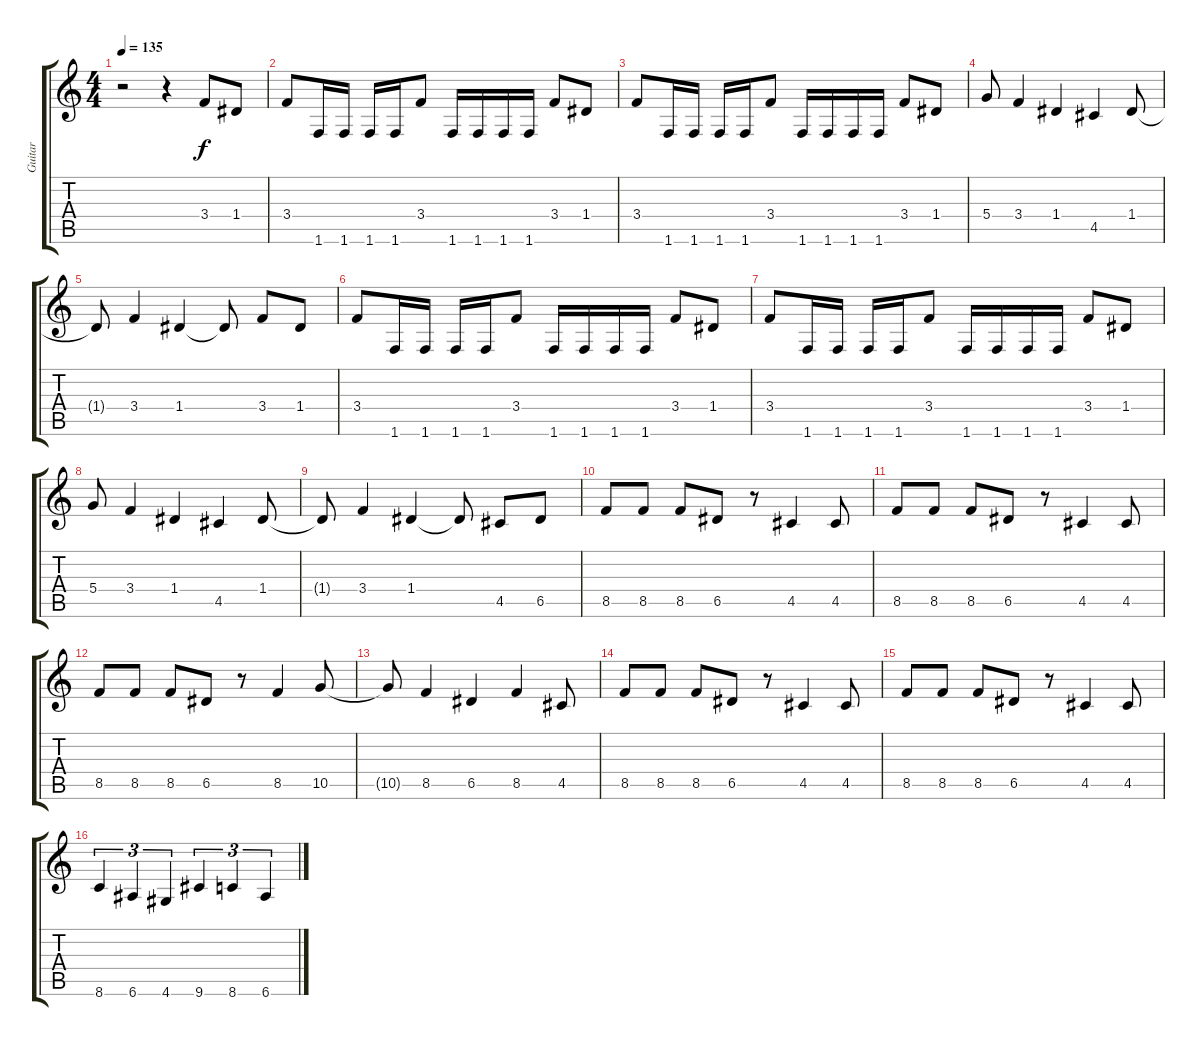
\track ("Guitar" "Guitar") {instrument distortionguitar}
\staff {score tabs}
\tuning (E4 B3 G3 D3 A2 E2) {hide}
\ts (4 4)
\tempo 135
\clef g2
\ks c
r.2{dy f instrument distortionguitar} r.4 3.4.8 1.4.8 |
3.4.8 1.6.16 1.6.16 1.6.16 1.6.16 3.4.8 1.6.16 1.6.16 1.6.16 1.6.16 3.4.8 1.4.8 |
3.4.8 1.6.16 1.6.16 1.6.16 1.6.16 3.4.8 1.6.16 1.6.16 1.6.16 1.6.16 3.4.8 1.4.8 |
5.4.8 3.4.4 1.4.4 4.5.4 1.4.8 |
1.4{t}.8 3.4.4 1.4.4 1.4{t}.8 3.4.8 1.4.8 |
3.4.8 1.6.16 1.6.16 1.6.16 1.6.16 3.4.8 1.6.16 1.6.16 1.6.16 1.6.16 3.4.8 1.4.8 |
3.4.8 1.6.16 1.6.16 1.6.16 1.6.16 3.4.8 1.6.16 1.6.16 1.6.16 1.6.16 3.4.8 1.4.8 |
5.4.8 3.4.4 1.4.4 4.5.4 1.4.8 |
1.4{t}.8 3.4.4 1.4.4 1.4{t}.8 4.5.8 6.5.8 |
8.5.8 8.5.8 8.5.8 6.5.8 r.8 4.5.4 4.5.8 |
8.5.8 8.5.8 8.5.8 6.5.8 r.8 4.5.4 4.5.8 |
8.5.8 8.5.8 8.5.8 6.5.8 r.8 8.5.4 10.5.8 |
10.5{t}.8 8.5.4 6.5.4 8.5.4 4.5.8 |
8.5.8 8.5.8 8.5.8 6.5.8 r.8 4.5.4 4.5.8 |
8.5.8 8.5.8 8.5.8 6.5.8 r.8 4.5.4 4.5.8 |
8.6.4{tu (3 2)} 6.6.4{tu (3 2)} 4.6.4{tu (3 2)} 9.6.4{tu (3 2)} 8.6.4{tu (3 2)} 6.6.4{tu (3 2)}
